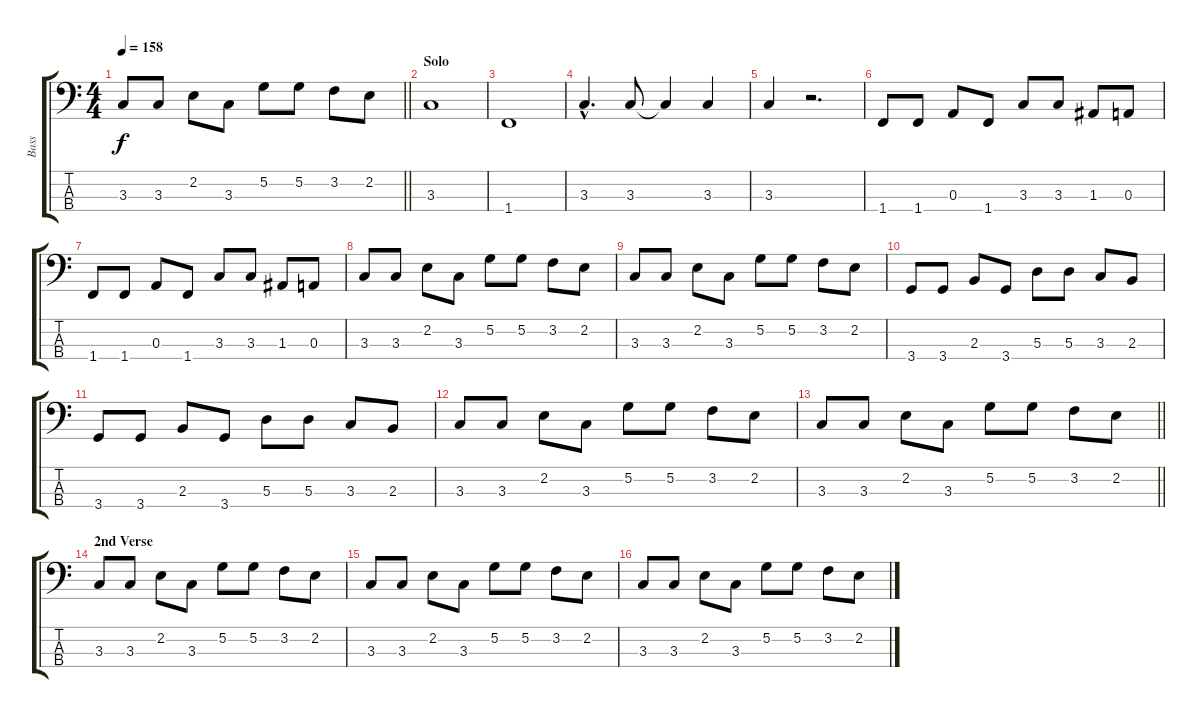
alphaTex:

\track ("Bass" "Bass") {instrument electricbassfinger}
\staff {score tabs}
\tuning (G2 D2 A1 E1) {hide}
\ts (4 4)
\tempo 158
\clef f4
\barLineRight lightlight
\ks c
3.3.8{dy f} 3.3.8 2.2.8 3.3.8 5.2.8 5.2.8 3.2.8 2.2.8 |
\section ("" "Solo")
3.3.1 |
1.4.1 |
3.3{hac}.4{d} 3.3.8 3.3{t}.4 3.3.4 |
3.3.4 r.2{d} |
1.4.8 1.4.8 0.3.8 1.4.8 3.3.8 3.3.8 1.3.8 0.3.8 |
1.4.8 1.4.8 0.3.8 1.4.8 3.3.8 3.3.8 1.3.8 0.3.8 |
3.3.8 3.3.8 2.2.8 3.3.8 5.2.8 5.2.8 3.2.8 2.2.8 |
3.3.8 3.3.8 2.2.8 3.3.8 5.2.8 5.2.8 3.2.8 2.2.8 |
3.4.8 3.4.8 2.3.8 3.4.8 5.3.8 5.3.8 3.3.8 2.3.8 |
3.4.8 3.4.8 2.3.8 3.4.8 5.3.8 5.3.8 3.3.8 2.3.8 |
3.3.8 3.3.8 2.2.8 3.3.8 5.2.8 5.2.8 3.2.8 2.2.8 |
\barLineRight lightlight
3.3.8 3.3.8 2.2.8 3.3.8 5.2.8 5.2.8 3.2.8 2.2.8 |
\section ("" "2nd Verse")
3.3.8 3.3.8 2.2.8 3.3.8 5.2.8 5.2.8 3.2.8 2.2.8 |
3.3.8 3.3.8 2.2.8 3.3.8 5.2.8 5.2.8 3.2.8 2.2.8 |
3.3.8 3.3.8 2.2.8 3.3.8 5.2.8 5.2.8 3.2.8 2.2.8
